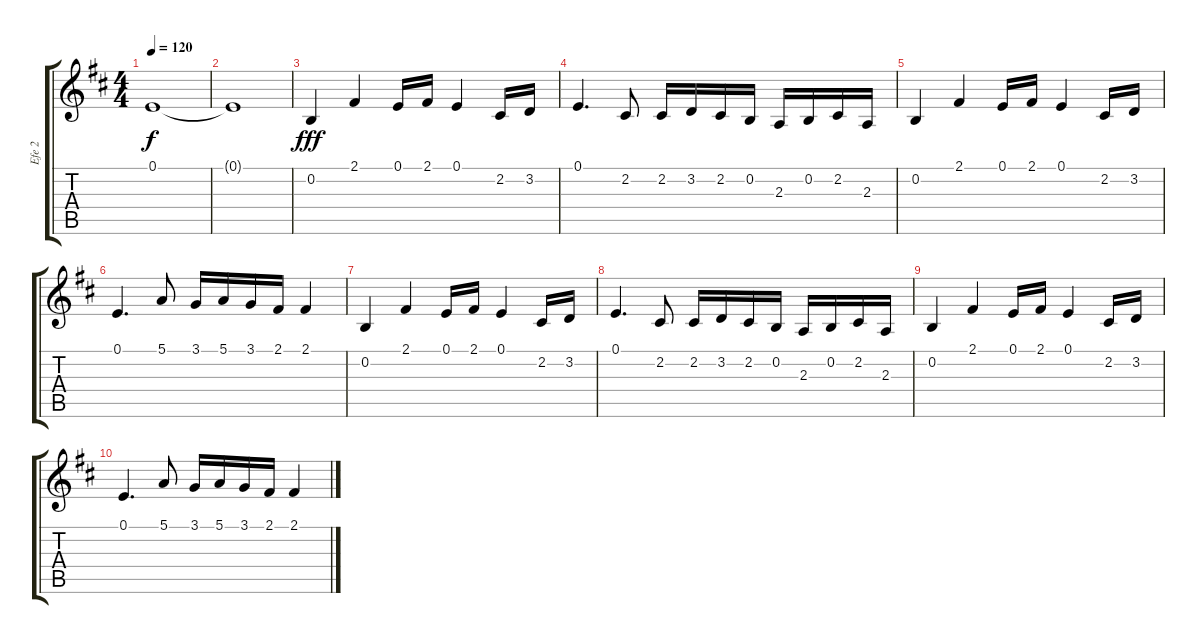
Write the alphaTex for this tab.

\track ("Efe 2" "Efe 2") {instrument stringensemble1}
\staff {score tabs}
\tuning (E4 B3 G3 D3 A2 E2) {hide}
\ts (4 4)
\tempo 120
\clef g2
\ks d
0.1{t}.1{dy f} |
0.1{t}.1 |
0.2.4{dy fff volume 8 beam Up} 2.1.4{beam Up} 0.1.16{beam Up} 2.1.16{beam Up} 0.1.4{beam Up} 2.2.16{beam Up} 3.2.16{beam Up} |
0.1.4{d} 2.2.8 2.2.16 3.2.16 2.2.16 0.2.16 2.3.16 0.2.16 2.2.16 2.3.16 |
0.2.4{beam Up} 2.1.4{beam Up} 0.1.16{beam Up} 2.1.16{beam Up} 0.1.4{beam Up} 2.2.16{beam Up} 3.2.16{beam Up} |
0.1.4{d} 5.1.8 3.1.16 5.1.16 3.1.16 2.1.16 2.1.4 |
0.2.4{volume 8 beam Up} 2.1.4{beam Up} 0.1.16{beam Up} 2.1.16{beam Up} 0.1.4{beam Up} 2.2.16{beam Up} 3.2.16{beam Up} |
0.1.4{d} 2.2.8 2.2.16 3.2.16 2.2.16 0.2.16 2.3.16 0.2.16 2.2.16 2.3.16 |
0.2.4{beam Up} 2.1.4{beam Up} 0.1.16{beam Up} 2.1.16{beam Up} 0.1.4{beam Up} 2.2.16{beam Up} 3.2.16{beam Up} |
0.1.4{d} 5.1.8 3.1.16 5.1.16 3.1.16 2.1.16 2.1.4
